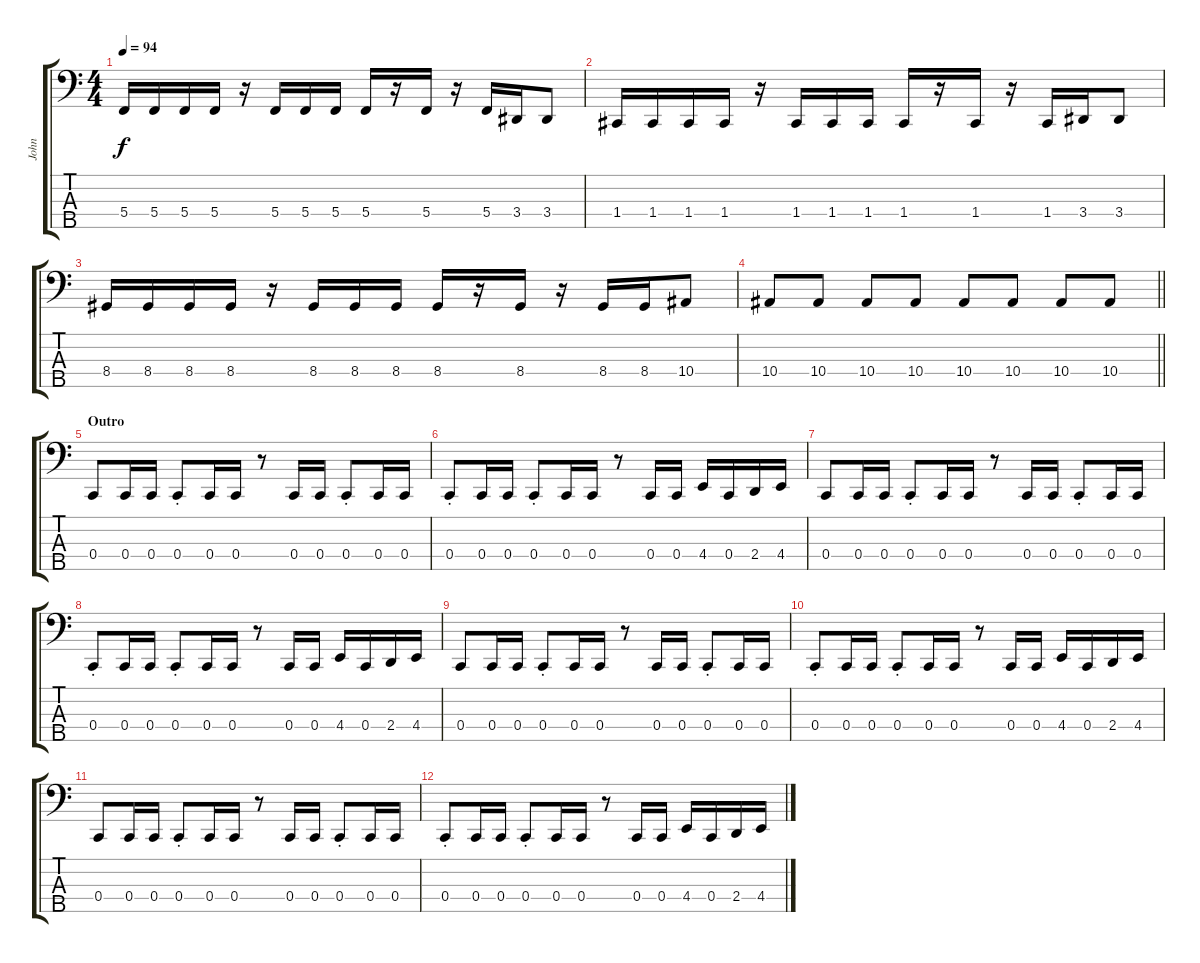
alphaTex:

\track ("John" "John") {instrument electricbassfinger}
\staff {score tabs}
\tuning (F2 C2 G1 C1 A0) {hide}
\ts (4 4)
\tempo 94
\clef f4
\ks c
5.4.16{dy f} 5.4.16 5.4.16 5.4.16 r.16 5.4.16 5.4.16 5.4.16 5.4.16 r.16 5.4.16 r.16 5.4.16 3.4.16 3.4.8 |
1.4.16 1.4.16 1.4.16 1.4.16 r.16 1.4.16 1.4.16 1.4.16 1.4.16 r.16 1.4.16 r.16 1.4.16 3.4.16 3.4.8 |
8.4.16 8.4.16 8.4.16 8.4.16 r.16 8.4.16 8.4.16 8.4.16 8.4.16 r.16 8.4.16 r.16 8.4.16 8.4.16 10.4.8 |
\barLineRight lightlight
10.4.8 10.4.8 10.4.8 10.4.8 10.4.8 10.4.8 10.4.8 10.4.8 |
\section ("" "Outro")
0.4.8 0.4.16 0.4.16 0.4{st}.8 0.4.16 0.4.16 r.8 0.4.16 0.4.16 0.4{st}.8 0.4.16 0.4.16 |
0.4{st}.8 0.4.16 0.4.16 0.4{st}.8 0.4.16 0.4.16 r.8 0.4.16 0.4.16 4.4.16 0.4.16 2.4.16 4.4.16 |
0.4.8 0.4.16 0.4.16 0.4{st}.8 0.4.16 0.4.16 r.8 0.4.16 0.4.16 0.4{st}.8 0.4.16 0.4.16 |
0.4{st}.8 0.4.16 0.4.16 0.4{st}.8 0.4.16 0.4.16 r.8 0.4.16 0.4.16 4.4.16 0.4.16 2.4.16 4.4.16 |
0.4.8 0.4.16 0.4.16 0.4{st}.8 0.4.16 0.4.16 r.8 0.4.16 0.4.16 0.4{st}.8 0.4.16 0.4.16 |
0.4{st}.8 0.4.16 0.4.16 0.4{st}.8 0.4.16 0.4.16 r.8 0.4.16 0.4.16 4.4.16 0.4.16 2.4.16 4.4.16 |
0.4.8 0.4.16 0.4.16 0.4{st}.8 0.4.16 0.4.16 r.8 0.4.16 0.4.16 0.4{st}.8 0.4.16 0.4.16 |
0.4{st}.8 0.4.16 0.4.16 0.4{st}.8 0.4.16 0.4.16 r.8 0.4.16 0.4.16 4.4.16 0.4.16 2.4.16 4.4.16
